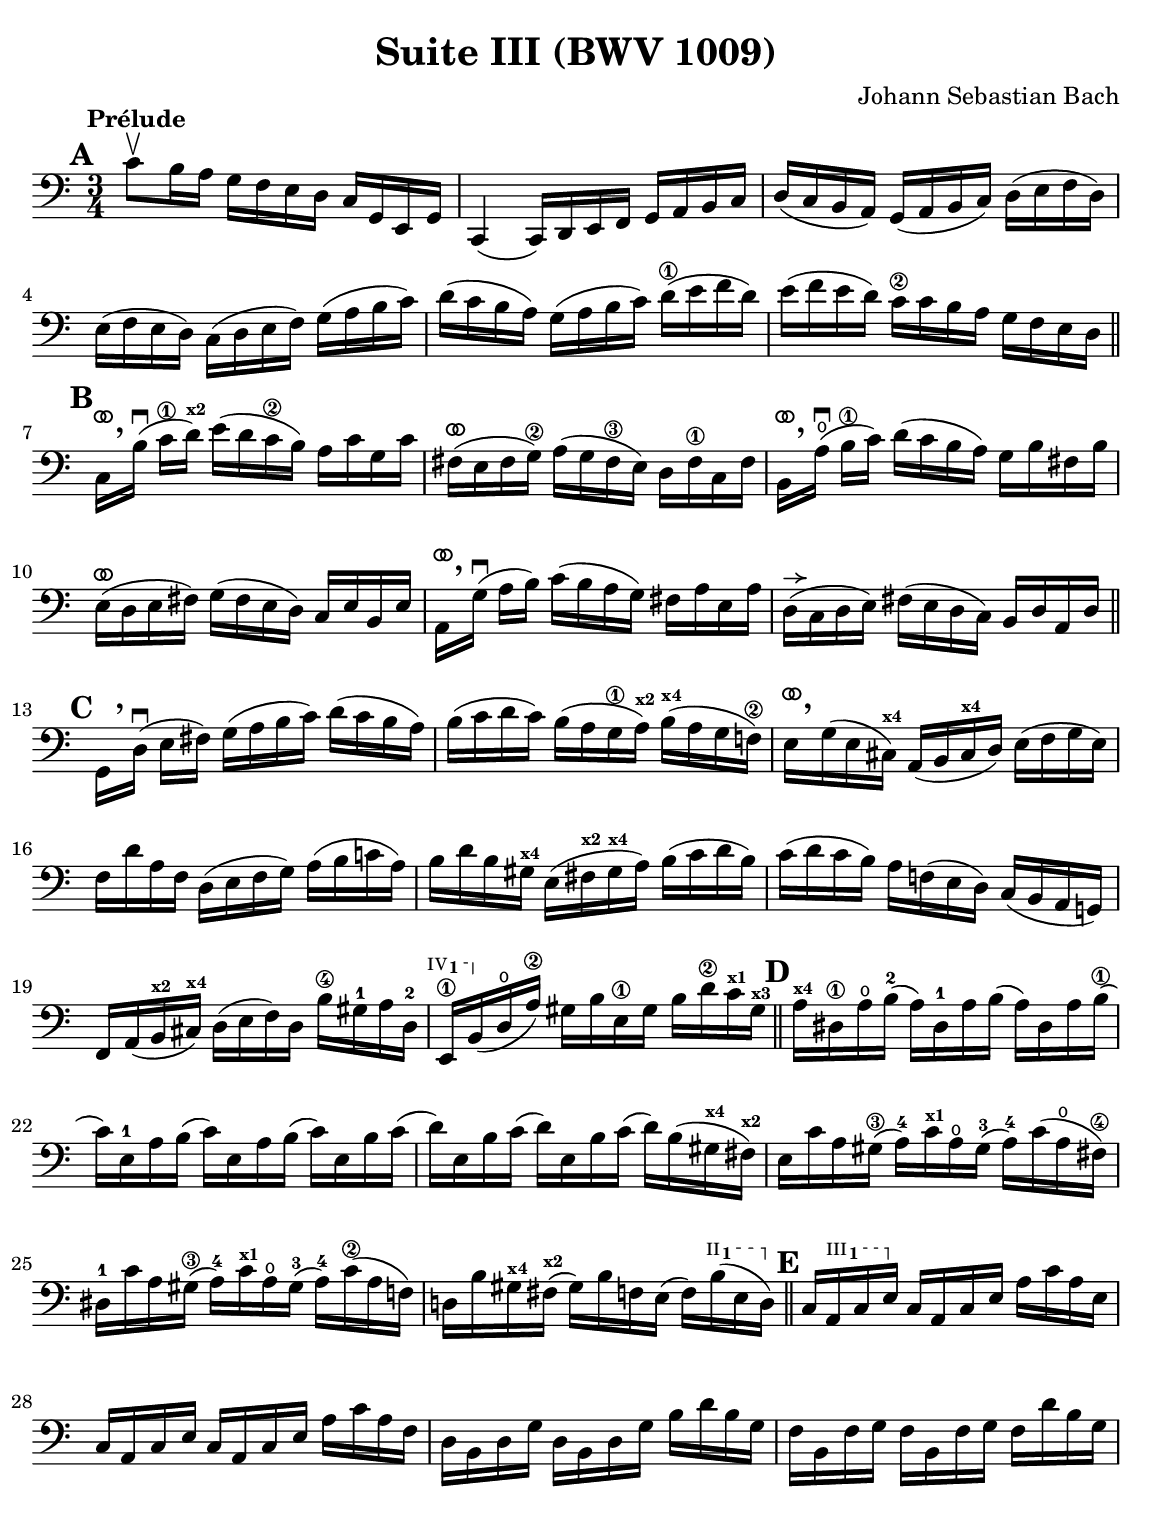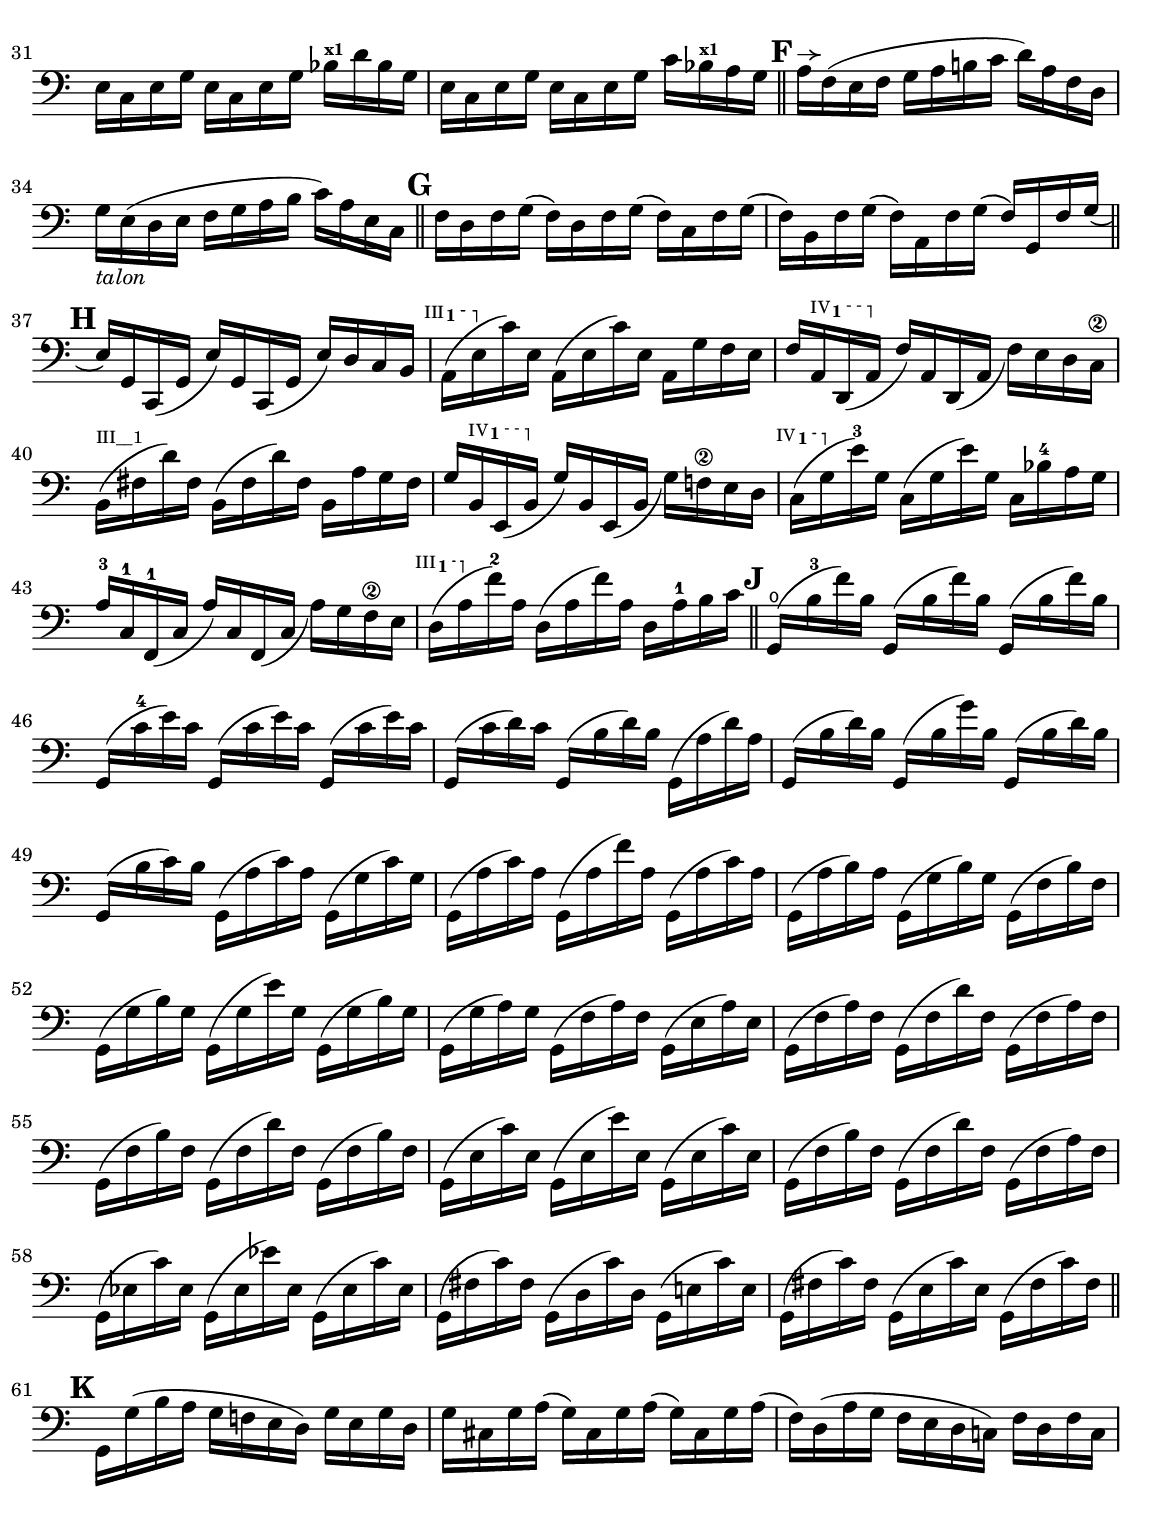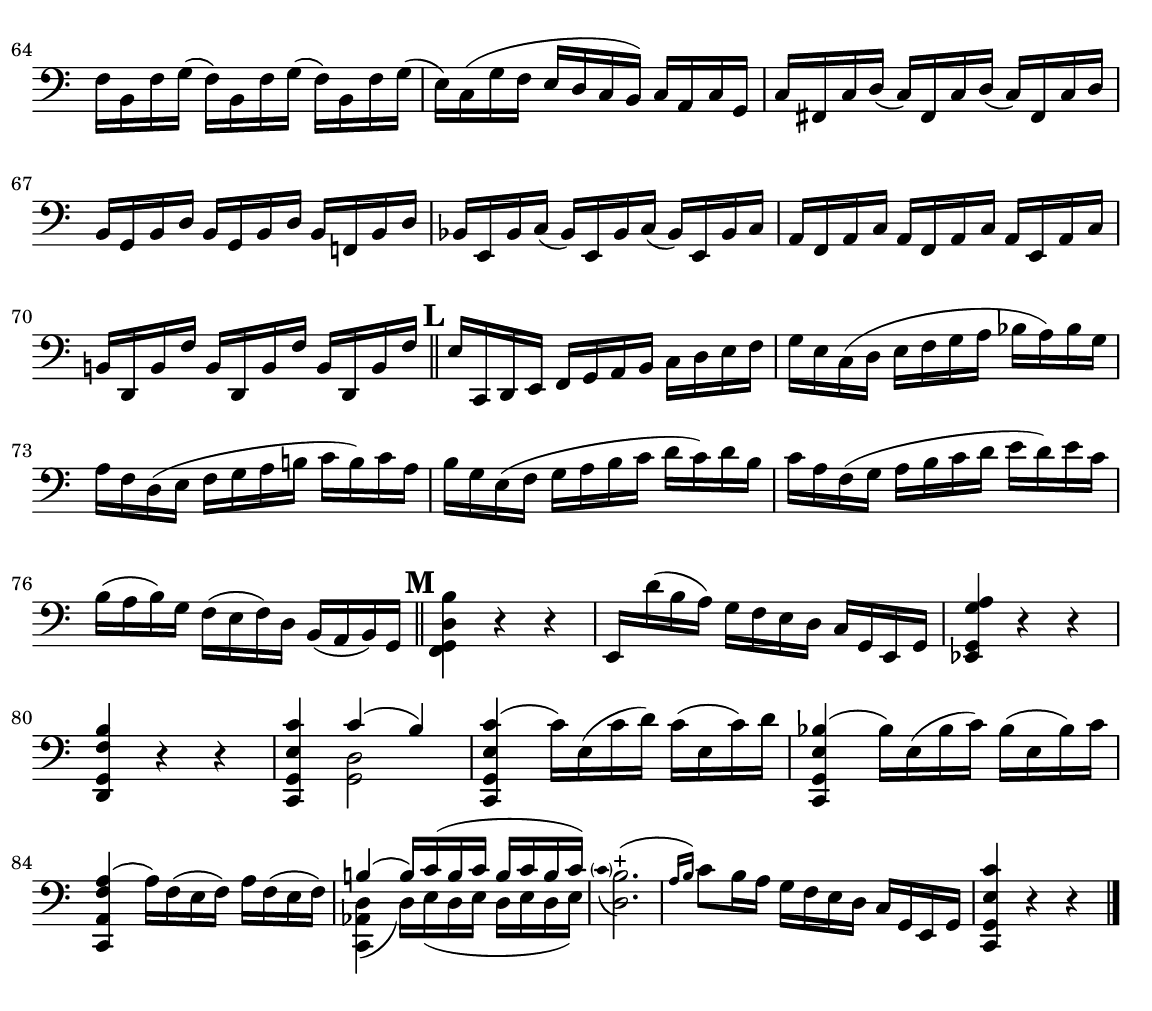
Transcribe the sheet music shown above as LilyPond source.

#(set-global-staff-size 21)

\version "2.24.1"

\header {
  title = "Suite III (BWV 1009)"
  composer = "Johann Sebastian Bach"
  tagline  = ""
}

\language "italiano"

% iPad Pro 12.9

\paper {
  paper-width  = 195\mm
  paper-height = 260\mm
  indent = #0
  page-count = #3
  line-width = #184
  print-page-number = ##f
  ragged-last-bottom = ##t
  ragged-bottom = ##f
%  ragged-last = ##t
}

% \phrasingSlurDashed
% \SlurDashed
% \slurSolid

allongerUne = \markup {
  \center-column {
    \combine
    \draw-line #'(-2 . 0)
    \arrow-head #X #RIGHT ##f
  }
}

ringsps = #"
  0.15 setlinewidth
  0.9 0.6 moveto
  0.4 0.6 0.5 0 361 arc
  stroke
  1.0 0.6 0.5 0 361 arc
  stroke
  "

vibrato = \markup {
  \with-dimensions #'(-0.2 . 1.6) #'(0 . 1.2)
  \postscript #ringsps
}

startModernBarre =
#(define-event-function (fretnum partial)
   (number? number?)
    #{
      \tweak bound-details.left.text
        \markup
          \teeny \concat {
          #(format #f "~@r" fretnum)
          \hspace #.2
          \lower #.3 \small \bold \fontsize #-2 #(number->string partial)
          \hspace #.5
        }
      \tweak font-size -1
      \tweak font-shape #'upright
      \tweak style #'dashed-line
      \tweak dash-fraction #0.3
      \tweak dash-period #1
      \tweak bound-details.left.stencil-align-dir-y #0.35
      \tweak bound-details.left.padding 2.5 % was 0.25
      \tweak bound-details.left.attach-dir -1
      \tweak bound-details.left-broken.text ##f
      \tweak bound-details.left-broken.attach-dir -1
      %% adjust the numeric values to fit your needs:
      \tweak bound-details.left-broken.padding 0.5 %% was 1.5
      \tweak bound-details.right-broken.padding 0
      \tweak bound-details.right.padding 0.25
      \tweak bound-details.right.attach-dir 2
      \tweak bound-details.right-broken.text ##f
      \tweak bound-details.right.text
        \markup
          \with-dimensions #'(0 . 0) #'(-.3 . 0) %% was (0 . -1)
          \draw-line #'(0 . -1)
      \startTextSpan
   #})

stopBarre = \stopTextSpan

% Analysis brackets under the staff

\layout {
  \context {
    \Voice
    \consists "Horizontal_bracket_engraver"
  }
}

\score {
  \new Staff {
    \override Hairpin.to-barline = ##f
    \override Beam.auto-knee-gap = #2
    \override Parentheses.padding = #0.1
    \override Parentheses.font-size = #-1
    \override BreathingSign.text = \markup {
      \translate #'(-1.75 . 1.6)
      \musicglyph "scripts.rcomma"
    }

    \tempo "Prélude"
    \time 3/4
    \key do \major
    \clef "bass"
    
      \mark \default
      do'8\upbow si16 la16 sol16 fa16 mi16 re16 do16 sol,16 mi,16 sol,16
    | do,4( do,16) re,16 mi,16 fa,16 sol,16 la,16 si,16 do16
    | re16( do16 si,16 la,16) sol,16( la,16 si,16 do16) re16( mi16 fa16 re16)
    | mi16( fa16 mi16 re16) do16( re16 mi16 fa16) sol16( la16 si16 do'16)
    | re'16( do'16 si16 la16) sol16( la16 si16 do'16) re'16(\1 mi'16 fa'16 re'16)
    | mi'16( fa'16 mi'16 re'16) do'16\2 do'16 si16 la16 sol16 fa16 mi16 re16
    \bar "||" \mark \default
      do16[^\vibrato \breathe si16]\downbow( do'16\1 re'16)^\markup{\teeny\bold x2} 
      mi'16( re'16 do'16\2 si16) la16 do'16 sol16 do'16
    | fad16(^\vibrato mi16 fad16 sol16)\2 la16( sol16 fad16\3 mi16) re16 fad16\1 do16 fad16
    | si,16[^\vibrato \breathe la16\open](\downbow si16\1 do'16) re'16( do'16 si16 la16) sol16 si16 fad16 si16
    | mi16(^\vibrato re16 mi16 fad16) sol16( fad16 mi16 re16) do16 mi16 si,16 mi16
    | la,16[^\vibrato \breathe sol16](\downbow la16 si16) do'16( si16 la16 sol16) fad16 la16 mi16 la16
    | re16(^\allongerUne do16 re16 mi16) fad16( mi16 re16 do16) si,16 re16 la,16 re16
    \bar "||" \mark \default
      sol,16_[ \breathe re16]\downbow( mi16 fad16) sol16( la16 si16 do'16) re'16( do'16 si16 la16)
    | si16( do'16 re'16 do'16) si16( la16 sol16\1 la16)^\markup{\teeny\bold x2} si16(^\markup{\teeny\bold x4} 
      la16 sol16 fa!16)\2
    | mi16[^\vibrato \breathe sol16( mi16 dod16)]^\markup{\teeny\bold x4} 
      la,16( si,16 dod16^\markup{\teeny\bold x4} re16) mi16( fa16 sol16 mi16)
    | fa16 re'16 la16 fa16 re16( mi16 fa16 sol16) la16( si16 do'!16 la16)
    | si16 re'16 si16 sold16^\markup{\bold\teeny x4} mi16( fad16^\markup{\bold\teeny x2} 
      sold16^\markup{\bold\teeny x4} la16) si16( do'16 re'16 si16)
    | do'16( re'16 do'16 si16) la16 fa!16( mi16 re16) do16( si,16 la,16 sol,!16)
    | fa,16 la,16( si,16^\markup{\teeny\bold x2} dod16)^\markup{\teeny\bold x4} 
      re16( mi16 fa16) re16 si16\4 sold16-1 la16 re16-2
    \startModernBarre #4 #1 mi,16\1 si,16( \stopBarre re16\open la16)\2 
    sold16 si16 mi16\1 sold16 si16 re'16\2 do'16^\markup{\teeny\bold x1} 
    sold16^\markup{\teeny\bold x3}
    \bar "||" \mark \default
      la16^\markup{\teeny\bold x4} red16\1 la16\open si16(-2 la16) red16-1 la16 si16( 
      la16) red16 la16 si16(\1
    | do'16) mi16-1 la16 si16( do'16) mi16 la16 si16( do'16) mi16 si16 do'16(
    | re'16) mi16 si16 do'16( re'16) mi16 si16 do'16( re'16) si16( 
      sold16^\markup{\teeny\bold x4} fad16)^\markup{\teeny\bold x2}
    | mi16 do'16 la16 sold16(\3 la16)-4 do'16^\markup{\teeny\bold x1} 
      la16\open sold16(-3 la16)-4 do'16( la16\open fad16)\4
    | red16-1 do'16 la16 sold16(\3 la16)-4 do'16^\markup{\teeny\bold x1} 
      la16\open sold16(-3 la16)-4 do'16(\2 la16 fa!16)
    | re!16 si16 sold16^\markup{\teeny\bold x4} fad16(^\markup{\teeny\bold x2} 
      sold16) si16 fa!16 mi16( fa16) 
      \startModernBarre #2 #1 si16( mi16 re16) \stopBarre
    \bar "||" \mark \default
      do16 \startModernBarre #3 #1 la,16 
      do16 mi16 \stopBarre do16 la,16 do16 mi16 la16 do'16 la16 mi16
    | do16 la,16 do16 mi16 do16 la,16 do16 mi16 la16 do'16 la16 fa16
    | re16 si,16 re16 sol16 re16 si,16 re16 sol16 si16 re'16 si16 sol16
    | fa16 si,16 fa16 sol16 fa16 si,16 fa16 sol16 fa16 re'16 si16 sol16
    | mi16 do16 mi16 sol16 mi16 do16 mi16 sol16 sib16^\markup{\bold\teeny x1}
      re'16 sib16 sol16
    | mi16 do16 mi16 sol16 mi16 do16 mi16 sol16 do'16 sib16^\markup{\bold\teeny x1} la16 sol16
    \bar "||" \mark \default
      la16^\allongerUne fa16( mi16 fa16 sol16 la16 si!16 do'16 re'16) la16 fa16 re16
    | sol16_\markup{\small\italic talon} mi16( re16 mi16 fa16 sol16 la16 si16 do'16) la16 mi16 do16
    \bar "||" \mark \default
      fa16 re16 fa16 sol16( fa16) re16 fa16 sol16( fa16) do16 fa16 sol16(
    | fa16) si,16 fa16 sol16( fa16) la,16 fa16 sol16( fa16) sol,16 fa16 sol16(
    \bar "||" \mark \default
      mi16) sol,16 do,16( sol,16 mi16) sol,16 do,16( sol,16 mi16) re16 do16 si,16
      \startModernBarre #3 #1 la,16( mi16 \stopBarre 
      do'16) mi16 la,16( mi16 do'16) mi16 la,16 sol16 fa16 mi16
    | fa16 \startModernBarre #4 #1 la,16 re,16( 
      la,16 \stopBarre fa16) la,16 re,16_( la,16 fa16) mi16 re16 do16\2
    | si,16(^\markup{\teeny III__1} fad16 
      re'16) fad16 si,16( fad16 re'16) fad16 si,16 la16 sol16 fad16
    | sol16 \startModernBarre #4 #1 si,16 mi,16( 
      si,16 \stopBarre sol16) si,16 mi,16_( si,16 sol16) fa!16\2 mi16 re16
      \startModernBarre #4 #1 do16( sol16 \stopBarre mi'16)-3 sol16 
      do16( sol16 mi'16) sol16 do16 sib16-4 la16 sol16
    | la16-3 do16-1 fa,16(-1 do16 la16) do16 fa,16_( do16 la16) sol16 fa16\2 mi16
      \startModernBarre #3 #1 re16( la16 \stopBarre fa'16)-2 la16 re16( la16 fa'16) la16 re16 la16-1 si16 do'16
    \bar "||" \mark \default
      sol,16(\open si16-3 fa'16) si16 sol,16( si16 fa'16) si16 sol,16( si16 fa'16) si16
    | sol,16( do'16-4 mi'16) do'16 sol,16( do'16 mi'16) do'16 sol,16( do'16 mi'16) do'16
    | sol,16( do'16 re'16) do'16 sol,16( si16 re'16) si16 sol,16( la16 re'16) la16
    | sol,16( si16 re'16) si16 sol,16( si16 sol'16) si16 sol,16( si16 re'16) si16 
    | sol,16( si16 do'16) si16  sol,16( la16 do'16) la16 sol,16( sol16 do'16) sol16
    | sol,16( la16 do'16) la16 sol,16( la16 fa'16) la16 sol,16( la16 do'16) la16
    | sol,16( la16 si16) la16 sol,16( sol16 si16) sol16 sol,16( fa16 si16) fa16
    | sol,16( sol16 si16) sol16 sol,16( sol16 mi'16) sol16 sol,16( sol16 si16) sol16
    | sol,16( sol16 la16) sol16 sol,16( fa16 la16) fa16 sol,16( mi16 la16) mi16
    | sol,16( fa16 la16) fa16 sol,16( fa16 re'16) fa16 sol,16( fa16 la16) fa16
    | sol,16( fa16 si16) fa16 sol,16( fa16 re'16) fa16 sol,16( fa16 si16) fa16
    | sol,16( mi16 do'16) mi16 sol,16( mi16 mi'16) mi16 sol,16( mi16 do'16) mi16
    | sol,16( fa16 si16) fa16 sol,16( fa16 re'16) fa16 sol,16( fa16 la16) fa16
    | sol,16( mib16 do'16) mib16 sol,16( mib16 mib'16) mib16 sol,16( mib16 do'16) mib16
    | sol,16( fad16 do'16) fad16 sol,16( re16 do'16) re16 sol,16( mi!16 do'16) mi16
    | sol,16( fad16 do'16) fad16  sol,16( mi16 do'16) mi16 sol,16( fad16 do'16) fad16 
    \bar "||" \mark \default
      sol,16 sol16( si16 la16 sol16 fa!16 mi16 re16) sol16 mi16 sol16 re16
    | sol16 dod16 sol16 la16( sol16) dod16 sol16 la16( sol16) dod16 sol16 la16(
    | fa16) re16( la16 sol16 fa16 mi16 re16 do!16) fa16 re16 fa16 do16 
    | fa16 si,16 fa16 sol16( fa16) si,16 fa16 sol16( fa16) si,16 fa16 sol16(
    | mi16) do16( sol16 fa16 mi16 re16 do16 si,16) do16 la,16 do16 sol,16
    | do16 fad,16 do16 re16( do16) fad,16  do16 re16( do16) fad,16 do16 re16
    | si,16 sol,16 si,16 re16 si,16 sol,16 si,16 re16 si,16 fa,!16 si,16 re16
    | sib,16 mi,16 sib,16 do16( sib,16) mi,16 sib,16 do16( sib,16) mi,16 sib,16 do16
    | la,16 fa,16 la,16 do16 la,16 fa,16 la,16 do16 la,16 mi,16 la,16 do16
    | si,!16 re,16 si,16 fa16 si,16 re,16 si,16 fa16 si,16 re,16 si,16 fa16
    \bar "||" \mark \default
      mi16 do,16 re,16 mi,16 fa,16 sol,16 la,16 si,16 do16 re16 mi16 fa16
    | sol16 mi16 do16( re16 mi16 fa16 sol16 la16 sib16 la16) sib16 sol16
    | la16 fa16 re16( mi16 fa16 sol16 la16 si!16 do'16 si16) do'16 la16
    | si16 sol16 mi16( fa16 sol16 la16 si16 do'16 re'16 do'16) re'16 si16
    | do'16 la16 fa16( sol16 la16 si16 do'16 re'16 mi'16 re'16) mi'16 do'16
    | si16( la16 si16) sol16 fa16( mi16 fa16) re16 si,16( la,16 si,16) sol,16
    \bar "||" \mark \default
      <<si4 re4 sol,4 fa,4>> r4 r4
    | mi,16 re'16( si16 la16) sol16 fa16 mi16 re16 do16 sol,16 mi,16 sol,16
    | <<la4 sol4 sol,4 mib,4>> r4 r4
    | <<si4 fa4 sol,4 re,4>> r4 r4
    | <<do'4 mi4 sol,4 do,4>> <<{do'4( si4)}\\{<<re2 sol,2>>}>>
    | <<do'4( mi4 sol,4 do,4>> do'16) mi16( do'16 re'16) do'16( mi16 do'16) re'16
    | <<sib4( mi4 sol,4 do,4>> sib16) mi16( sib16 do'16) sib16( mi16 sib16) do'16
    | <<la4( fa4 la,4 do,4>> la16) fa16( mi16 fa16) la16 fa16( mi16 fa16)
    | <<{si!4( si16) do'16( si16 do'16 si16 do'16 si16 do'16)}\\
        {<<re4( lab,4 do,4>> re16) mi16( re16 mi16 re16 mi16 re16 mi16)}>> 
    | <<\appoggiatura {\hide Stem \parenthesize do'4 \undo \hide Stem} si2.-+( re2.>>
      \grace{la16 si16)}
    | do'8 si16 la16 sol16 fa16 mi16 re16 do16 sol,16 mi,16 sol,16     
    | <<do'4 mi4 sol,4 do,4>> r4 r4
     \bar "|."
  }
}
